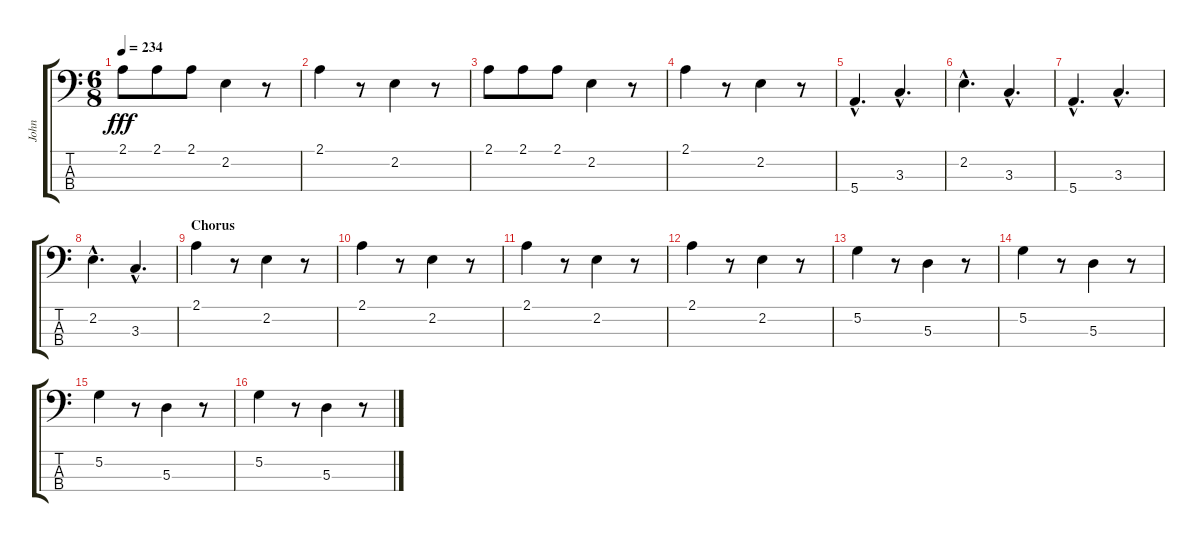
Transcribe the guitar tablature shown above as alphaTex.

\track ("John" "John") {instrument electricbassfinger}
\staff {score tabs}
\tuning (G2 D2 A1 E1) {hide}
\ts (6 8)
\tempo 234
\clef f4
\ks c
2.1.8{dy fff} 2.1.8 2.1.8 2.2.4 r.8 |
2.1.4 r.8 2.2.4 r.8 |
2.1.8 2.1.8 2.1.8 2.2.4 r.8 |
2.1.4 r.8 2.2.4 r.8 |
5.4{hac}.4{d} 3.3{hac}.4{d} |
2.2{hac}.4{d} 3.3{hac}.4{d} |
5.4{hac}.4{d} 3.3{hac}.4{d} |
2.2{hac}.4{d} 3.3{hac}.4{d} |
\section ("" "Chorus")
2.1.4 r.8 2.2.4 r.8 |
2.1.4 r.8 2.2.4 r.8 |
2.1.4 r.8 2.2.4 r.8 |
2.1.4 r.8 2.2.4 r.8 |
5.2.4 r.8 5.3.4 r.8 |
5.2.4 r.8 5.3.4 r.8 |
5.2.4 r.8 5.3.4 r.8 |
5.2.4 r.8 5.3.4 r.8
